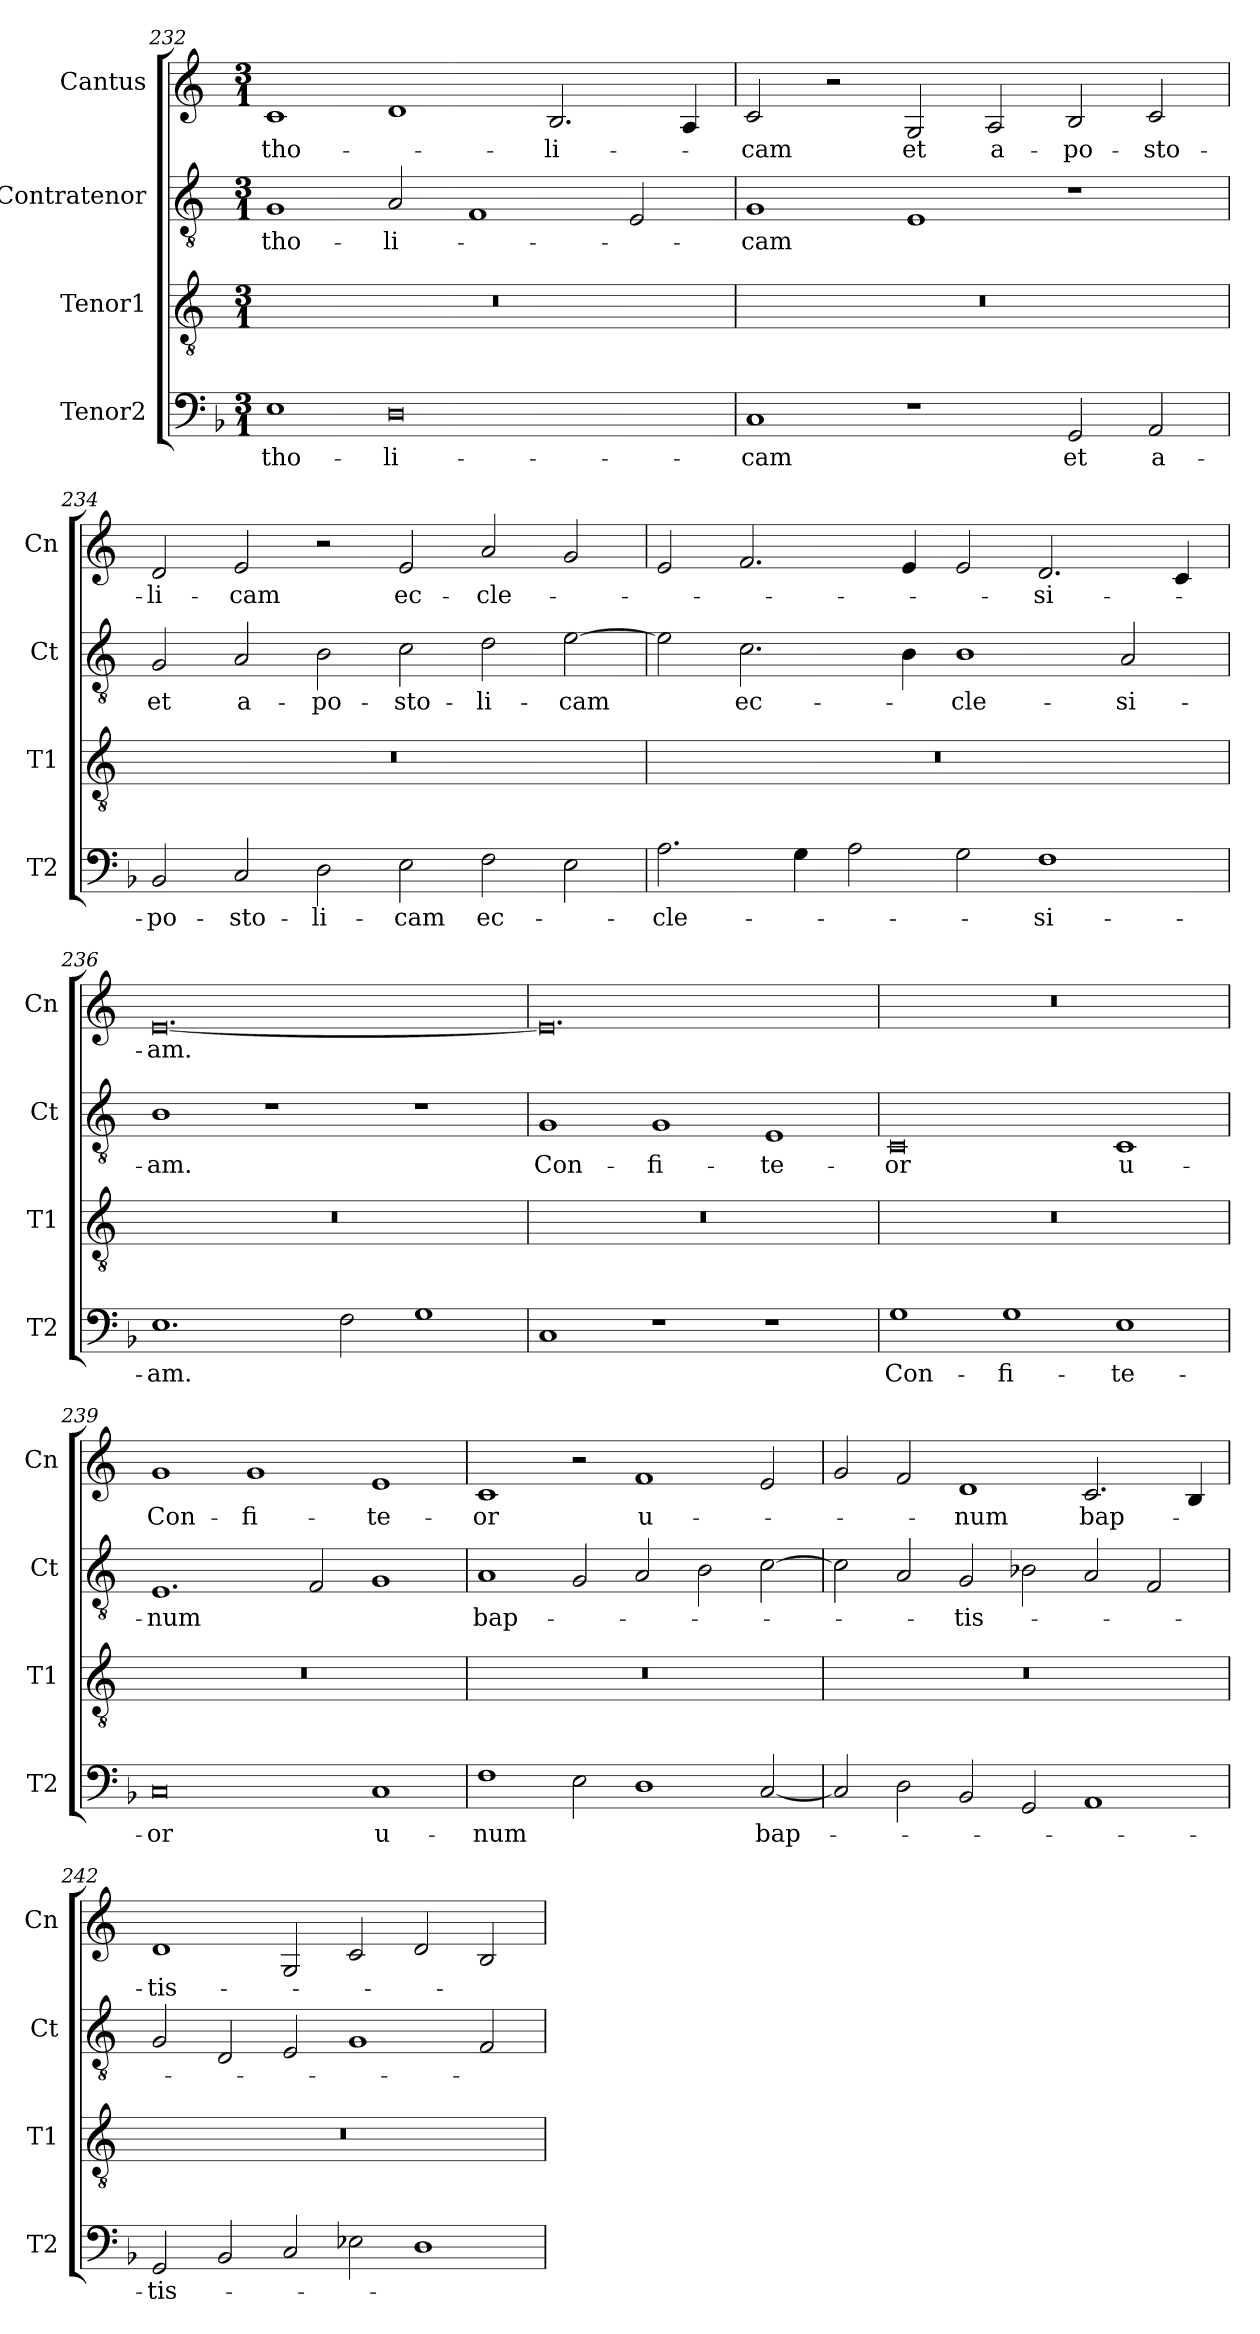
**kern	**text	**kern	**kern	**text	**kern	**text
*part4	*part4	*part3	*part2	*part2	*part1	*part1
*staff4	*staff4	*staff3	*staff2	*staff2	*staff1	*staff1
*I"Tenor2	*	*I"Tenor1	*I"Contratenor	*	*I"Cantus	*
*I'T2	*	*I'T1	*I'Ct	*	*I'Cn	*
*clefF4	*	*clefGv2	*clefGv2	*	*clefG2	*
*k[b-]	*	*k[]	*k[]	*	*k[]	*
*M3/1	*	*M3/1	*M3/1	*	*M3/1	*
=232	=232	=232	=232	=232	=232	=232
1E	-tho-	0.r	1G	-tho-	1c	-tho-
0D	-li-	.	2A/	-li-	1d	.
.	.	.	1F	.	.	.
.	.	.	.	.	2.B/	-li-
.	.	.	2E/	.	.	.
.	.	.	.	.	4A/	.
=233	=233	=233	=233	=233	=233	=233
1C	-cam	0.r	1G	-cam	2c/	-cam
.	.	.	.	.	2r	.
1r	.	.	1E	.	2G/	et
.	.	.	.	.	2A/	a-
2GG/	et	.	1r	.	2B/	-po-
2AA/	a-	.	.	.	2c/	-sto-
=234	=234	=234	=234	=234	=234	=234
2BB-/	-po-	0.r	2G/	et	2d/	-li-
2C/	-sto-	.	2A/	a-	2e/	-cam
2D\	-li-	.	2B\	-po-	2r	.
2E\	-cam	.	2c\	-sto-	2e/	ec-
2F\	ec-	.	2d\	-li-	2a/	-cle-
2E\	.	.	[2e\	-cam	2g/	.
=235	=235	=235	=235	=235	=235	=235
2.A\	-cle-	0.r	2e\]	.	2e/	.
.	.	.	2.c\	ec-	2.f/	.
4G\	.	.	.	.	.	.
2A\	.	.	.	.	.	.
.	.	.	4B\	.	4e/	.
2G\	.	.	1B	-cle-	2e/	.
1F	-si-	.	.	.	2.d/	-si-
.	.	.	2A/	-si-	.	.
.	.	.	.	.	4c/	.
=236	=236	=236	=236	=236	=236	=236
1.E	-am.	0.r	1B	-am.	[0.e	-am.
.	.	.	1r	.	.	.
2F\	.	.	.	.	.	.
1G	.	.	1r	.	.	.
=237	=237	=237	=237	=237	=237	=237
1C	.	0.r	1G	Con-	0.e]	.
1r	.	.	1G	-fi-	.	.
1r	.	.	1E	-te-	.	.
=238	=238	=238	=238	=238	=238	=238
1G	Con-	0.r	0C	-or	0.r	.
1G	-fi-	.	.	.	.	.
1E	-te-	.	1C	u-	.	.
=239	=239	=239	=239	=239	=239	=239
0C	-or	0.r	1.E	-num	1g	Con-
.	.	.	.	.	1g	-fi-
.	.	.	2F/	.	.	.
1C	u-	.	1G	.	1e	-te-
=240	=240	=240	=240	=240	=240	=240
1F	-num	0.r	1A	bap-	1c	-or
2E\	.	.	2G/	.	2r	.
1D	.	.	2A/	.	1f	u-
.	.	.	2B\	.	.	.
[2C/	bap-	.	[2c\	.	2e/	.
=241	=241	=241	=241	=241	=241	=241
2C/]	.	0.r	2c\]	.	2g/	.
2D\	.	.	2A/	.	2f/	.
2BB-/	.	.	2G/	-tis-	1d	-num
2GG/	.	.	2B-X\	.	.	.
1AA	.	.	2A/	.	2.c/	bap-
.	.	.	2F/	.	.	.
.	.	.	.	.	4B/	.
=242	=242	=242	=242	=242	=242	=242
2GG/	-tis-	0.r	2G/	.	1d	-tis-
2BB-/	.	.	2D/	.	.	.
2C/	.	.	2E/	.	2G/	.
2E-X\	.	.	1G	.	2c/	.
1D	.	.	.	.	2d/	.
.	.	.	2F/	.	2B/	.
=	=	=	=	=	=	=
*-	*-	*-	*-	*-	*-	*-
